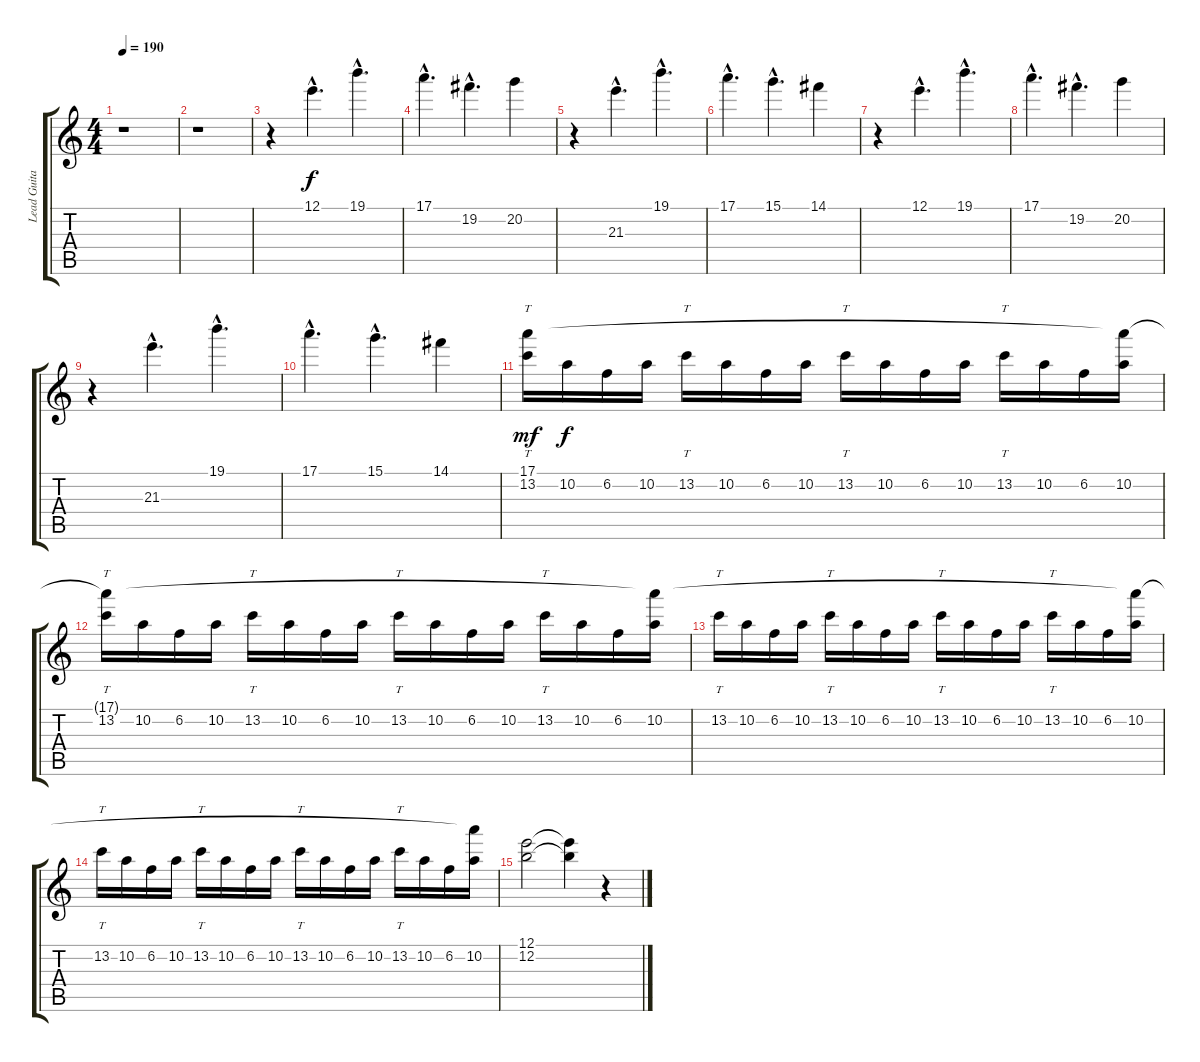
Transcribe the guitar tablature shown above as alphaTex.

\track ("Lead Guitar" "Lead Guita") {instrument overdrivenguitar}
\staff {score tabs}
\tuning (E4 B3 G3 D3 A2 E2) {hide}
\ts (4 4)
\tempo 190
\clef g2
\ks c
r.1{dy f} |
r.1 |
r.4 12.1{hac}.4{d} 19.1{hac}.4{d} |
17.1{hac}.4{d} 19.2{hac}.4{d} 20.2.4 |
r.4 21.3{hac}.4{d} 19.1{hac}.4{d} |
17.1{hac}.4{d} 15.1{hac}.4{d} 14.1.4 |
r.4 12.1{hac}.4{d} 19.1{hac}.4{d} |
17.1{hac}.4{d} 19.2{hac}.4{d} 20.2.4 |
r.4 21.3{hac}.4{d} 19.1{hac}.4{d} |
17.1{hac}.4{d} 15.1{hac}.4{d} 14.1.4 |
(17.1 13.2).16{tt dy mf} 10.2.16{dy f} 6.2.16 10.2.16 13.2.16{tt} 10.2.16 6.2.16 10.2.16 13.2.16{tt} 10.2.16 6.2.16 10.2.16 13.2.16{tt} 10.2.16 6.2.16 (17.1{t} 10.2).16 |
(17.1{t} 13.2).16{tt} 10.2.16 6.2.16 10.2.16 13.2.16{tt} 10.2.16 6.2.16 10.2.16 13.2.16{tt} 10.2.16 6.2.16 10.2.16 13.2.16{tt} 10.2.16 6.2.16 (17.1{t} 10.2).16 |
13.2.16{tt} 10.2.16 6.2.16 10.2.16 13.2.16{tt} 10.2.16 6.2.16 10.2.16 13.2.16{tt} 10.2.16 6.2.16 10.2.16 13.2.16{tt} 10.2.16 6.2.16 (17.1{t} 10.2).16 |
13.2.16{tt} 10.2.16 6.2.16 10.2.16 13.2.16{tt} 10.2.16 6.2.16 10.2.16 13.2.16{tt} 10.2.16 6.2.16 10.2.16 13.2.16{tt} 10.2.16 6.2.16 (17.1{t} 10.2).16 |
(12.1 12.2).2 (12.1{t} 12.2{t}).4 r.4
